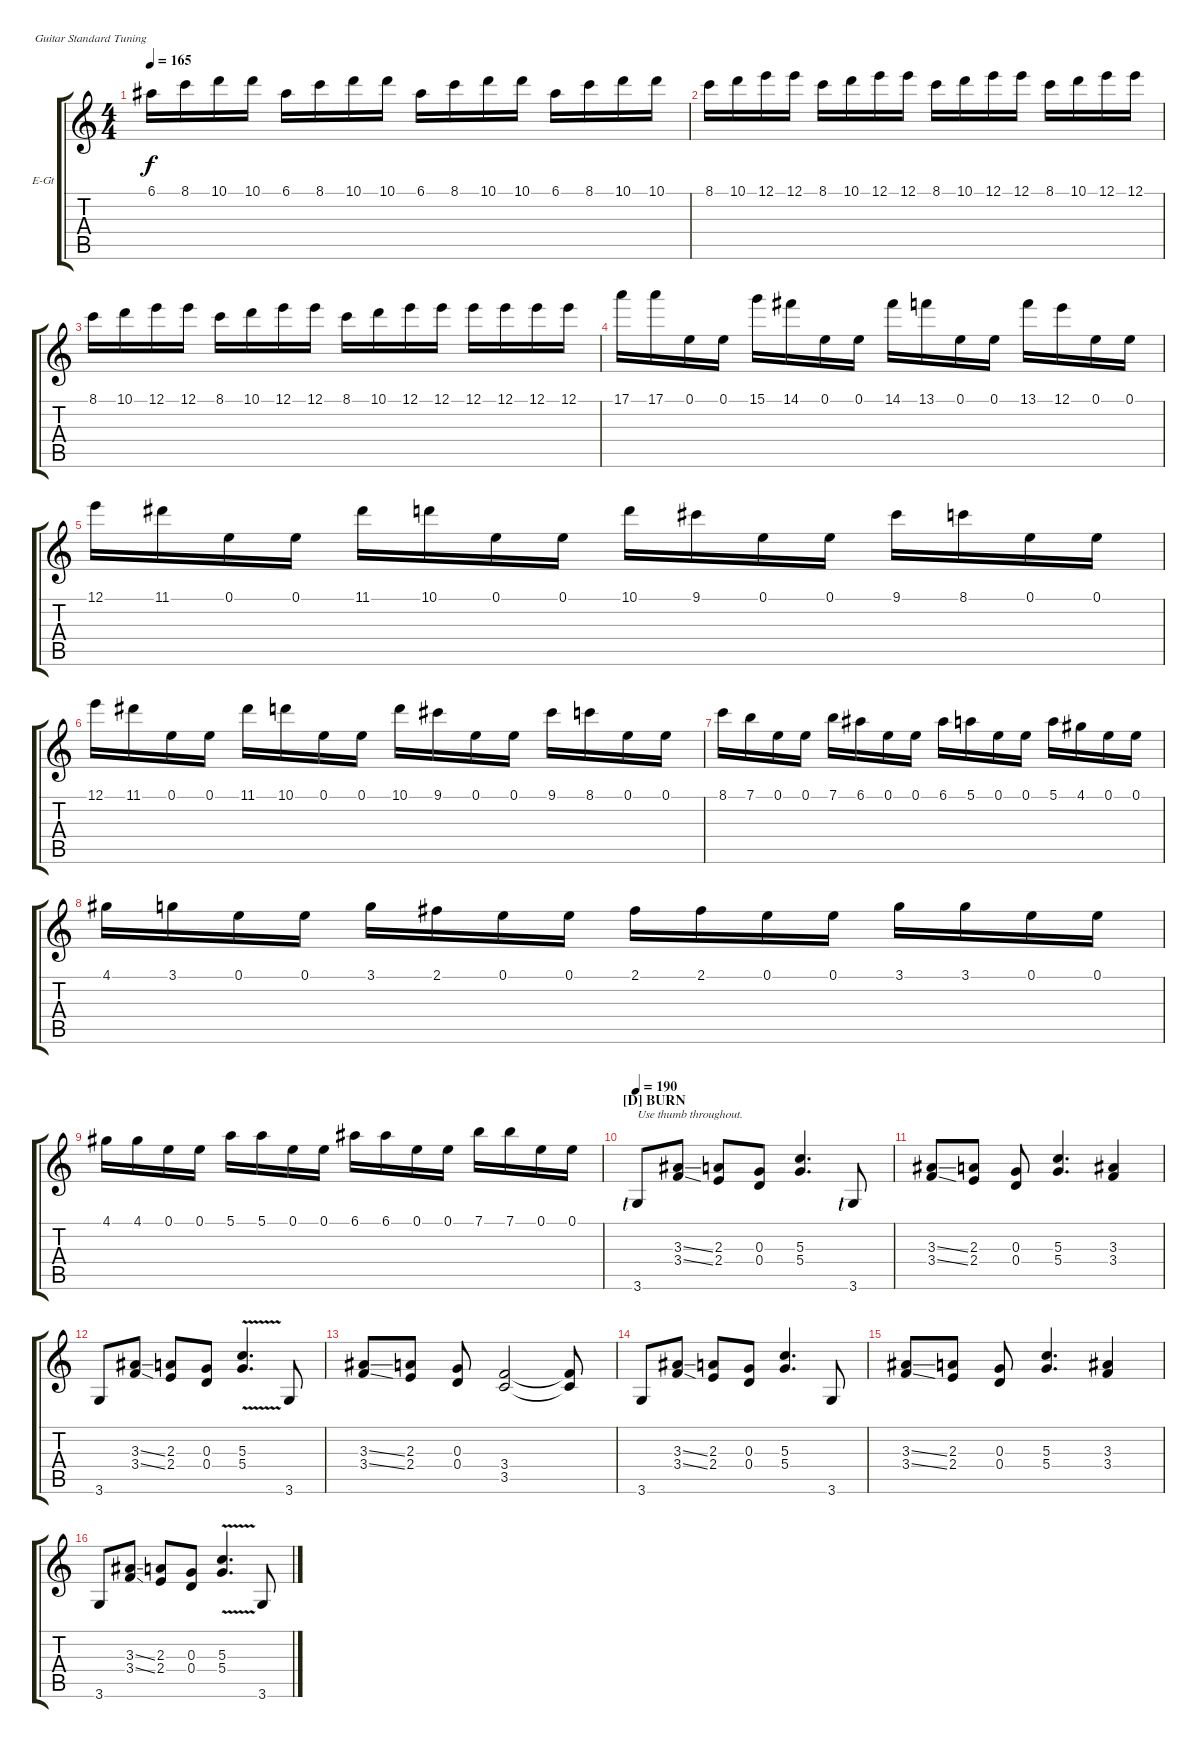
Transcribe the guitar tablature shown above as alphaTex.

\bracketExtendMode groupsimilarinstruments
\firstSystemTrackNameOrientation horizontal
\otherSystemsTrackNameOrientation horizontal
\track ("Ritchie Blackmore" "E-Gt") {instrument overdrivenguitar}
\staff {score tabs}
\tuning (E4 B3 G3 D3 A2 E2)
\ts (4 4)
\tempo 165
\clef g2
\ks c
6.1.16{dy f} 8.1.16 10.1.16 10.1.16 6.1.16 8.1.16 10.1.16 10.1.16 6.1.16 8.1.16 10.1.16 10.1.16 6.1.16 8.1.16 10.1.16 10.1.16 |
8.1.16 10.1.16 12.1.16 12.1.16 8.1.16 10.1.16 12.1.16 12.1.16 8.1.16 10.1.16 12.1.16 12.1.16 8.1.16 10.1.16 12.1.16 12.1.16 |
8.1.16 10.1.16 12.1.16 12.1.16 8.1.16 10.1.16 12.1.16 12.1.16 8.1.16 10.1.16 12.1.16 12.1.16 12.1.16 12.1.16 12.1.16 12.1.16 |
17.1.16 17.1.16 0.1.16 0.1.16 15.1.16 14.1.16 0.1.16 0.1.16 14.1.16 13.1.16 0.1.16 0.1.16 13.1.16 12.1.16 0.1.16 0.1.16 |
12.1.16 11.1.16 0.1.16 0.1.16 11.1.16 10.1.16 0.1.16 0.1.16 10.1.16 9.1.16 0.1.16 0.1.16 9.1.16 8.1.16 0.1.16 0.1.16 |
12.1.16 11.1.16 0.1.16 0.1.16 11.1.16 10.1.16 0.1.16 0.1.16 10.1.16 9.1.16 0.1.16 0.1.16 9.1.16 8.1.16 0.1.16 0.1.16 |
8.1.16 7.1.16 0.1.16 0.1.16 7.1.16 6.1.16 0.1.16 0.1.16 6.1.16 5.1.16 0.1.16 0.1.16 5.1.16 4.1.16 0.1.16 0.1.16 |
4.1.16 3.1.16 0.1.16 0.1.16 3.1.16 2.1.16 0.1.16 0.1.16 2.1.16 2.1.16 0.1.16 0.1.16 3.1.16 3.1.16 0.1.16 0.1.16 |
4.1.16 4.1.16 0.1.16 0.1.16 5.1.16 5.1.16 0.1.16 0.1.16 6.1.16 6.1.16 0.1.16 0.1.16 7.1.16 7.1.16 0.1.16 0.1.16 |
\section ("D" "BURN")
\tempo 190
3.6{lf 1}.8{txt "Use thumb throughout."} (3.3{ss} 3.4{ss}).8 (2.3 2.4).8 (0.3 0.4).8 (5.3 5.4).4{d} 3.6{lf 1}.8 |
(3.3{ss} 3.4{ss}).8 (2.3 2.4).8 (0.3 0.4).8 (5.3 5.4).4{d} (3.3 3.4).4 |
3.6.8 (3.3{ss} 3.4{ss}).8 (2.3 2.4).8 (0.3 0.4).8 (5.3{v} 5.4{v}).4{d} 3.6.8 |
(3.3{ss} 3.4{ss}).8 (2.3 2.4).8 (0.3 0.4).8 (3.4 3.5).2 (3.4{t} 3.5{t}).8 |
3.6.8 (3.3{ss} 3.4{ss}).8 (2.3 2.4).8 (0.3 0.4).8 (5.3 5.4).4{d} 3.6.8 |
(3.3{ss} 3.4{ss}).8 (2.3 2.4).8 (0.3 0.4).8 (5.3 5.4).4{d} (3.3 3.4).4 |
3.6.8 (3.3{ss} 3.4{ss}).8 (2.3 2.4).8 (0.3 0.4).8 (5.3{v} 5.4{v}).4{d} 3.6.8
